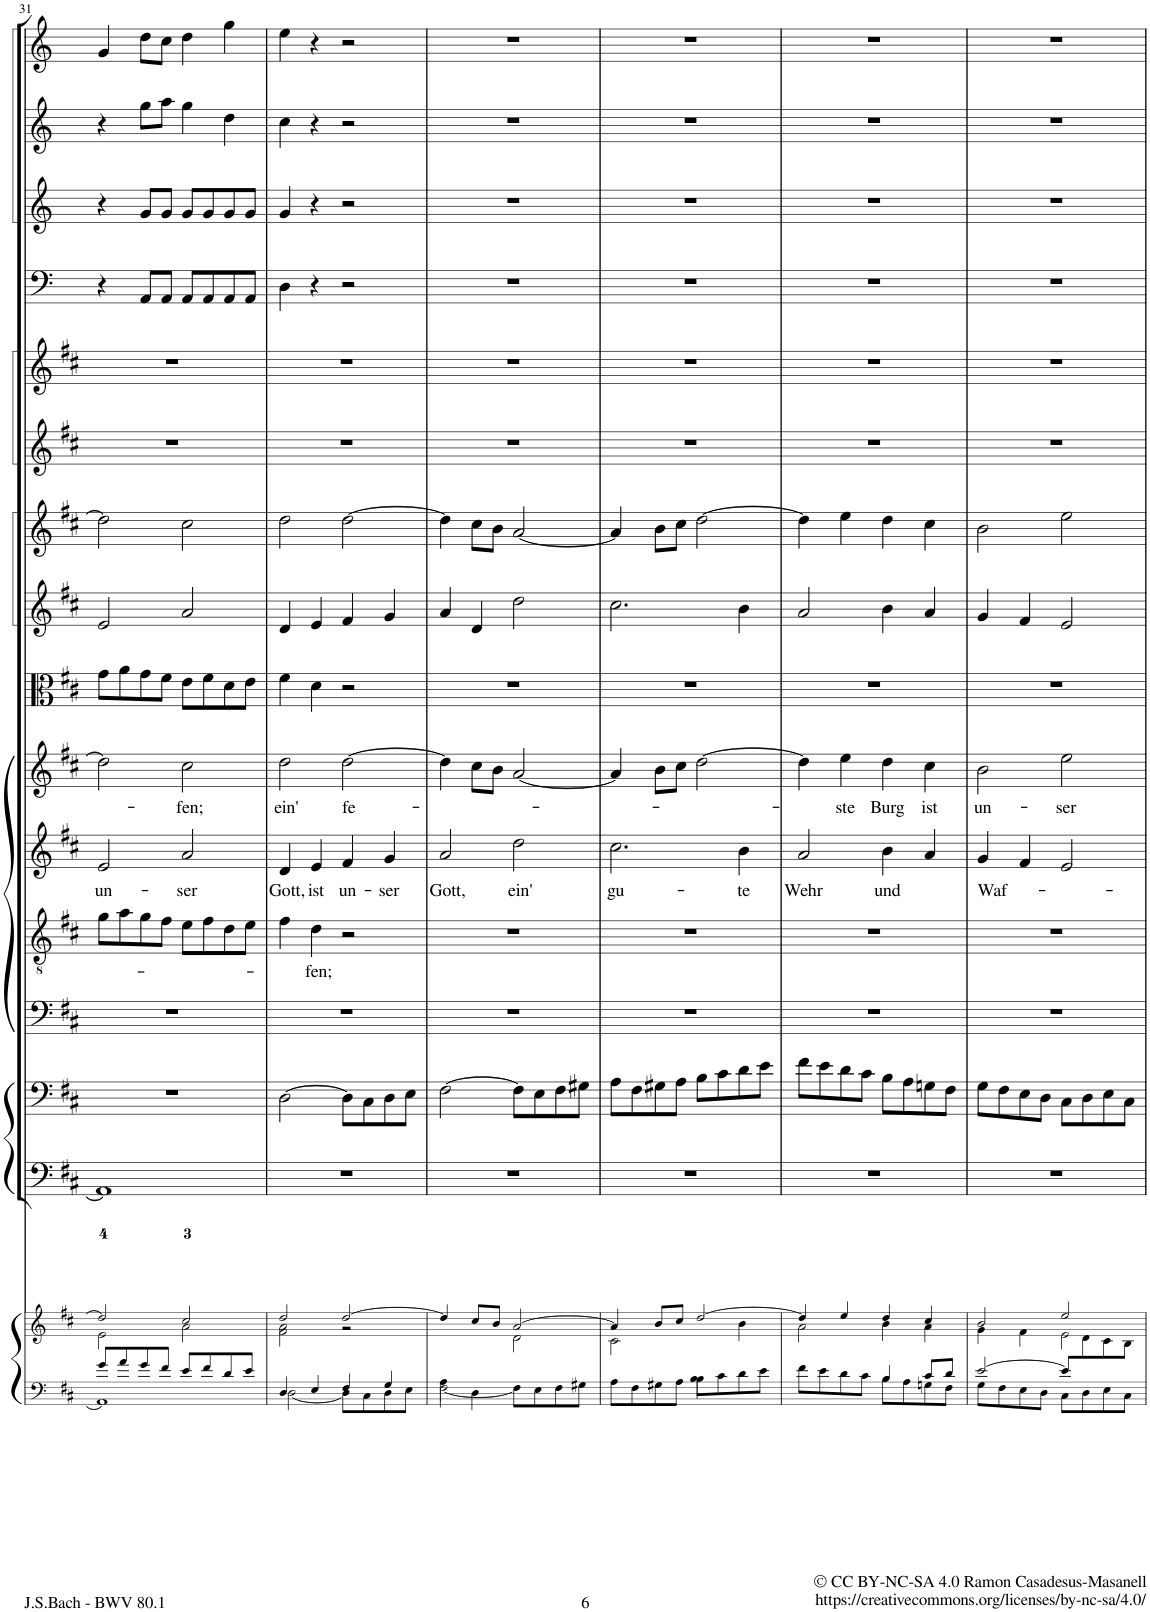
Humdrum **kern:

**kern	**kern	**kern	**kern	**kern	**kern	**text	**kern	**text	**kern	**text	**kern	**kern	**kern	**kern	**kern	**kern	**kern	**kern	**kern
*part16	*part16	*part15	*part14	*part13	*part12	*part12	*part11	*part11	*part10	*part10	*part9	*part8	*part7	*part6	*part5	*part4	*part3	*part2	*part1
*staff17	*staff16	*staff15	*staff14	*staff13	*staff12	*staff12	*staff11	*staff11	*staff10	*staff10	*staff9	*staff8	*staff7	*staff6	*staff5	*staff4	*staff3	*staff2	*staff1
*I"Piano reduction	*	*I"Violone	*I"Violoncello	*I"Basso	*I"Tenore	*	*I"Alto	*	*I"Soprano	*	*I"Viola	*I"Violino II	*I"Violino I	*I"Oboe II	*I"Oboe I	*I"Timpani	*I"Tromba III (D)	*I"Tromba II (D)	*I"Tromba I (D)
*I'Pno	*	*	*	*	*	*	*	*	*	*	*	*	*	*I'Ob	*I'Ob	*I'Timp	*	*	*
!!LO:PB:g=z
*clefF4	*clefG2	*clefF4	*clefF4	*clefF4	*clefGv2	*	*clefG2	*	*clefG2	*	*clefC3	*clefG2	*clefG2	*clefG2	*clefG2	*clefF4	*clefG2	*clefG2	*clefG2
*	*	*Trd7c12	*	*	*	*	*	*	*	*	*	*	*	*	*	*	*Trd-1c-2	*Trd-1c-2	*Trd-1c-2
*k[f#c#]	*k[f#c#]	*k[f#c#]	*k[f#c#]	*k[f#c#]	*k[f#c#]	*	*k[f#c#]	*	*k[f#c#]	*	*k[f#c#]	*k[f#c#]	*k[f#c#]	*k[f#c#]	*k[f#c#]	*k[]	*k[]	*k[]	*k[]
*M4/4	*M4/4	*M4/4	*M4/4	*M4/4	*M4/4	*	*M4/4	*	*M4/4	*	*M4/4	*M4/4	*M4/4	*M4/4	*M4/4	*M4/4	*M4/4	*M4/4	*M4/4
*met(c)	*met(c)	*met(c)	*met(c)	*met(c)	*met(c)	*	*met(c)	*	*met(c)	*	*met(c)	*met(c)	*met(c)	*met(c)	*met(c)	*met(c)	*met(c)	*met(c)	*met(c)
=31	=31	=31	=31	=31	=31	=31	=31	=31	=31	=31	=31	=31	=31	=31	=31	=31	=31	=31	=31
*^	*^	*	*	*	*	*	*	*	*	*	*	*	*	*	*	*	*	*	*
!	!	!	!	!	!	!	!	!	!	!LO:LY:b	!	!	!	!	!	!	!	!	!	!	!
8g/L	1AA]	2dd/]	2e\	1AA]	1r	1r	8g\L	.	2e/	un-	2dd\]	.	8g\L	2e/	2dd\]	1r	1r	4r	4r	4r	4g/
8a/	.	.	.	.	.	.	8a\	.	.	.	.	.	8a\	.	.	.	.	.	.	.	.
8g/	.	.	.	.	.	.	8g\	.	.	.	.	.	8g\	.	.	.	.	8AA/L	8g/L	8gg\L	8dd\L
8f#/J	.	.	.	.	.	.	8f#\J	.	.	.	.	.	8f#\J	.	.	.	.	8AA/J	8g/J	8aa\J	8cc\J
!	!	!	!	!	!	!	!	!	!	!LO:LY:b	!	!LO:LY:b	!	!	!	!	!	!	!	!	!
8e/L	.	2cc#/	2a\	.	.	.	8e\L	.	2a/	ser	2cc#\	-fen;	8e\L	2a/	2cc#\	.	.	8AA/L	8g/L	4gg\	4dd\
8f#/	.	.	.	.	.	.	8f#\	.	.	.	.	.	8f#\	.	.	.	.	8AA/	8g/	.	.
8d/	.	.	.	.	.	.	8d\	.	.	.	.	.	8d\	.	.	.	.	8AA/	8g/	4dd\	4gg\
8e/J	.	.	.	.	.	.	8e\J	.	.	.	.	.	8e\J	.	.	.	.	8AA/J	8g/J	.	.
=32	=32	=32	=32	=32	=32	=32	=32	=32	=32	=32	=32	=32	=32	=32	=32	=32	=32	=32	=32	=32	=32
!	!	!	!	!	!	!	!	!	!	!LO:LY:b	!	!LO:LY:b	!	!	!	!	!	!	!	!	!
4D/	[2D\	2dd/	2f#\ 2a\	1r	[2D\	1r	4f#\	.	4d/	Gott,	2dd\	ein'	4f#\	4d/	2dd\	1r	1r	4D\	4g/	4cc\	4ee\
!	!	!	!	!	!	!	!	!LO:LY:b	!	!LO:LY:b	!	!	!	!	!	!	!	!	!	!	!
4E/	.	.	.	.	.	.	4d\	fen;	4e/	ist	.	.	4d\	4e/	.	.	.	4r	4r	4r	4r
!	!	!	!	!	!	!	!	!	!	!LO:LY:b	!	!LO:LY:b	!	!	!	!	!	!	!	!	!
4F#/	8D\L]	[2dd/	2r	.	8D\L]	.	2r	.	4f#/	un-	[2dd\	fe-	2r	4f#/	[2dd\	.	.	2r	2r	2r	2r
.	8C#\	.	.	.	8C#\	.	.	.	.	.	.	.	.	.	.	.	.	.	.	.	.
!	!	!	!	!	!	!	!	!	!	!LO:LY:b	!	!	!	!	!	!	!	!	!	!	!
4G/	8D\	.	.	.	8D\	.	.	.	4g/	ser	.	.	.	4g/	.	.	.	.	.	.	.
.	8E\J	.	.	.	8E\J	.	.	.	.	.	.	.	.	.	.	.	.	.	.	.	.
=33	=33	=33	=33	=33	=33	=33	=33	=33	=33	=33	=33	=33	=33	=33	=33	=33	=33	=33	=33	=33	=33
!	!	!	!	!	!	!	!	!	!	!LO:LY:b	!	!	!	!	!	!	!	!	!	!	!
4A\	[<2F#\	4dd/]	2ryy	1r	[2F#\	1r	1r	.	2a/	Gott,	4dd\]	.	1r	4a/	4dd\]	1r	1r	1r	1r	1r	1r
4D\	.	8cc#/L	.	.	.	.	.	.	.	.	8cc#\L	.	.	4d/	8cc#\L	.	.	.	.	.	.
.	.	8b/J	.	.	.	.	.	.	.	.	8b\J	.	.	.	8b\J	.	.	.	.	.	.
!	!	!	!	!	!	!	!	!	!	!LO:LY:b	!	!	!	!	!	!	!	!	!	!	!
2ryy	8F#\L]	[2a/	2d\	.	8F#\L]	.	.	.	2dd\	ein'	[2a/	.	.	2dd\	[2a/	.	.	.	.	.	.
.	8E\	.	.	.	8E\	.	.	.	.	.	.	.	.	.	.	.	.	.	.	.	.
.	8F#\	.	.	.	8F#\	.	.	.	.	.	.	.	.	.	.	.	.	.	.	.	.
.	8G#X\J	.	.	.	8G#X\J	.	.	.	.	.	.	.	.	.	.	.	.	.	.	.	.
=34	=34	=34	=34	=34	=34	=34	=34	=34	=34	=34	=34	=34	=34	=34	=34	=34	=34	=34	=34	=34	=34
!	!	!	!	!	!	!	!	!	!	!LO:LY:b	!	!	!	!	!	!	!	!	!	!	!
2ryy	8A\L	4a/]	2c#\	1r	8A\L	1r	1r	.	2.cc#\	gu-	4a/]	.	1r	2.cc#\	4a/]	1r	1r	1r	1r	1r	1r
.	8F#\	.	.	.	8F#\	.	.	.	.	.	.	.	.	.	.	.	.	.	.	.	.
.	8G#X\	8b/L	.	.	8G#X\	.	.	.	.	.	8b\L	.	.	.	8b\L	.	.	.	.	.	.
.	8A\J	8cc#/J	.	.	8A\J	.	.	.	.	.	8cc#\J	.	.	.	8cc#\J	.	.	.	.	.	.
4B\	8B\L	[2dd/	4ryy	.	8B\L	.	.	.	.	.	[2dd\	.	.	.	[2dd\	.	.	.	.	.	.
.	8c#\	.	.	.	8c#\	.	.	.	.	.	.	.	.	.	.	.	.	.	.	.	.
!	!	!	!	!	!	!	!	!	!	!LO:LY:b	!	!	!	!	!	!	!	!	!	!	!
4ryy	8d\	.	4b\	.	8d\	.	.	.	4b\	te	.	.	.	4b\	.	.	.	.	.	.	.
.	8e\J	.	.	.	8e\J	.	.	.	.	.	.	.	.	.	.	.	.	.	.	.	.
=35	=35	=35	=35	=35	=35	=35	=35	=35	=35	=35	=35	=35	=35	=35	=35	=35	=35	=35	=35	=35	=35
!	!	!	!	!	!	!	!	!	!	!LO:LY:b	!	!	!	!	!	!	!	!	!	!	!
2ryy	8f#\L	4dd/]	2a\	1r	8f#\L	1r	1r	.	2a/	Wehr	4dd\]	.	1r	2a/	4dd\]	1r	1r	1r	1r	1r	1r
.	8e\	.	.	.	8e\	.	.	.	.	.	.	.	.	.	.	.	.	.	.	.	.
!	!	!	!	!	!	!	!	!	!	!	!	!LO:LY:b	!	!	!	!	!	!	!	!	!
.	8d\	4ee/	.	.	8d\	.	.	.	.	.	4ee\	-ste	.	.	4ee\	.	.	.	.	.	.
.	8c#\J	.	.	.	8c#\J	.	.	.	.	.	.	.	.	.	.	.	.	.	.	.	.
!	!	!	!	!	!	!	!	!	!	!LO:LY:b	!	!LO:LY:b	!	!	!	!	!	!	!	!	!
4B/	8B\L	4dd/	4b\	.	8B\L	.	.	.	4b\	und	4dd\	Burg	.	4b\	4dd\	.	.	.	.	.	.
.	8A\	.	.	.	8A\	.	.	.	.	.	.	.	.	.	.	.	.	.	.	.	.
!	!	!	!	!	!	!	!	!	!	!	!	!LO:LY:b	!	!	!	!	!	!	!	!	!
8c#/L	8Gn\	4cc#/	4a\	.	8Gn\	.	.	.	4a/	.	4cc#\	ist	.	4a/	4cc#\	.	.	.	.	.	.
8d/J	8F#\J	.	.	.	8F#\J	.	.	.	.	.	.	.	.	.	.	.	.	.	.	.	.
=36	=36	=36	=36	=36	=36	=36	=36	=36	=36	=36	=36	=36	=36	=36	=36	=36	=36	=36	=36	=36	=36
*	*	*	*^	*	*	*	*	*	*	*	*	*	*	*	*	*	*	*	*	*	*
!	!	!	!	!	!	!	!	!	!	!	!LO:LY:b	!	!LO:LY:b	!	!	!	!	!	!	!	!	!
[2e/	8G\L	2b/	4g\	8ryy	1r	8G\L	1r	1r	.	4g/	Waf-	2b\	un-	1r	4g/	2b\	1r	1r	1r	1r	1r	1r
*	*	*	*v	*v	*	*	*	*	*	*	*	*	*	*	*	*	*	*	*	*	*	*
.	8F#\	.	.	.	8F#\	.	.	.	.	.	.	.	.	.	.	.	.	.	.	.	.
.	8E\	.	4f#\	.	8E\	.	.	.	4f#/	.	.	.	.	4f#/	.	.	.	.	.	.	.
.	8D\J	.	.	.	8D\J	.	.	.	.	.	.	.	.	.	.	.	.	.	.	.	.
!	!	!	!	!	!	!	!	!	!	!	!	!LO:LY:b	!	!	!	!	!	!	!	!	!
8e/L]	8C#\L	2ee/	2e\	.	8C#\L	.	.	.	2e/	.	2ee\	ser	.	2e/	2ee\	.	.	.	.	.	.
*	*	*	*^	*	*	*	*	*	*	*	*	*	*	*	*	*	*	*	*	*	*
4.ryy	8D\	.	.	8d\	.	8D\	.	.	.	.	.	.	.	.	.	.	.	.	.	.	.	.
.	8E\	.	.	8c#\	.	8E\	.	.	.	.	.	.	.	.	.	.	.	.	.	.	.	.
.	8C#\J	.	.	8B\J	.	8C#\J	.	.	.	.	.	.	.	.	.	.	.	.	.	.	.	.
*v	*v	*	*	*	*	*	*	*	*	*	*	*	*	*	*	*	*	*	*	*	*	*
*	*v	*v	*v	*	*	*	*	*	*	*	*	*	*	*	*	*	*	*	*	*	*
=	=	=	=	=	=	=	=	=	=	=	=	=	=	=	=	=	=	=	=
*-	*-	*-	*-	*-	*-	*-	*-	*-	*-	*-	*-	*-	*-	*-	*-	*-	*-	*-	*-
